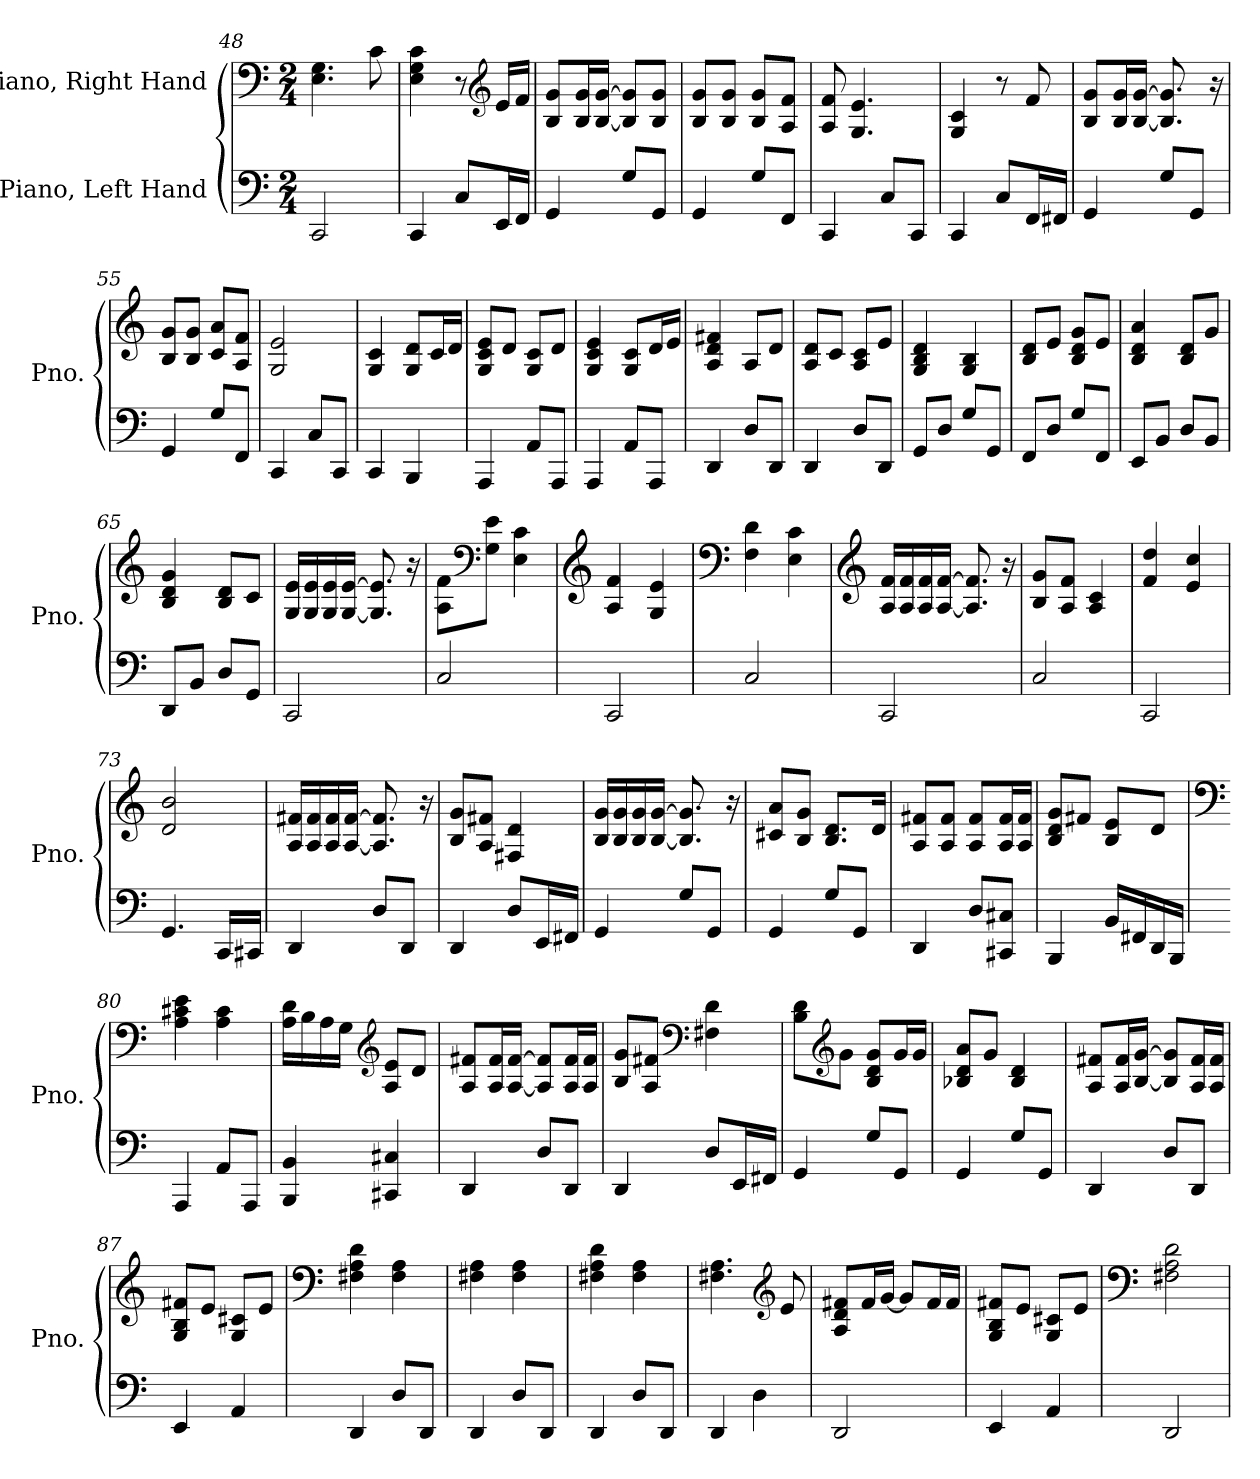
**kern	**kern
*part2	*part1
*staff2	*staff1
*I"Piano, Left Hand	*I"Piano, Right Hand
*I'Pno.	*I'Pno.
*clefF4	*clefF4
*k[]	*k[]
*M2/4	*M2/4
=48	=48
2CC/	4.E\ 4.G\
.	8c\
=49	=49
4CC/	4E\ 4G\ 4c\
8C/L	8r
*	*clefG2
16EE/L	16e/LL
16FF/JJ	16f/JJ
=50	=50
4GG/	8B/ 8g/L
.	16B/ 16g/L
.	[16B/ [16g/JJ
8G/L	8B/] 8g/]L
8GG/J	8B/ 8g/J
=51	=51
4GG/	8B/ 8g/L
.	8B/ 8g/J
8G/L	8B/ 8g/L
8FF/J	8A/ 8f/J
=52	=52
4CC/	8A/ 8f/
.	4.G/ 4.e/
8C/L	.
8CC/J	.
!!LO:LB:g=z
=53	=53
4CC/	4G/ 4c/
8C/L	8r
16FF/L	8f/
16FF#X/JJ	.
=54	=54
4GG/	8B/ 8g/L
.	16B/ 16g/L
.	[16B/ [16g/JJ
8G/L	8.B/] 8.g/]
8GG/J	.
.	16r
=55	=55
4GG/	8B/ 8g/L
.	8B/ 8g/J
8G/L	8c/ 8a/L
8FF/J	8A/ 8f/J
=56	=56
4CC/	2G/ 2e/
8C/L	.
8CC/J	.
=57	=57
4CC/	4G/ 4c/
4BBB/	8G/ 8d/L
.	16c/L
.	16d/JJ
=58	=58
4AAA/	8G/ 8c/ 8e/L
.	8d/J
8AA/L	8G/ 8c/L
8AAA/J	8d/J
=59	=59
4AAA/	4G/ 4c/ 4e/
8AA/L	8G/ 8c/L
8AAA/J	16d/L
.	16e/JJ
!!LO:LB:g=z
=60	=60
4DD/	4A/ 4d/ 4f#X/
8D/L	8A/L
8DD/J	8d/J
=61	=61
4DD/	8A/ 8d/L
.	8c/J
8D/L	8A/ 8c/L
8DD/J	8e/J
=62	=62
8GG/L	4G/ 4B/ 4d/
8D/J	.
8G/L	4G/ 4B/
8GG/J	.
=63	=63
8FF/L	8B/ 8d/L
8D/J	8e/J
8G/L	8B/ 8d/ 8g/L
8FF/J	8e/J
=64	=64
8EE/L	4B/ 4d/ 4a/
8BB/J	.
8D/L	8B/ 8d/L
8BB/J	8g/J
=65	=65
8DD/L	4B/ 4d/ 4g/
8BB/J	.
8D/L	8B/ 8d/L
8GG/J	8c/J
=66	=66
2CC/	16G/ 16e/LL
.	16G/ 16e/
.	16G/ 16e/
.	[16G/ [16e/JJ
.	8.G/] 8.e/]
.	16r
!!LO:LB:g=z
=67	=67
2C/	8A\ 8f\L
*	*clefF4
.	8G\ 8e\J
.	4E\ 4c\
=68	=68
*	*clefG2
2CC/	4A/ 4f/
.	4G/ 4e/
=69	=69
*	*clefF4
2C/	4F\ 4d\
.	4E\ 4c\
=70	=70
*	*clefG2
2CC/	16A/ 16f/LL
.	16A/ 16f/
.	16A/ 16f/
.	[16A/ [16f/JJ
.	8.A/] 8.f/]
.	16r
=71	=71
2C/	8B/ 8g/L
.	8A/ 8f/J
.	4A/ 4c/
=72	=72
2CC/	4f/ 4dd/
.	4e/ 4cc/
=73	=73
4.GG/	2d/ 2b/
16CC/LL	.
16CC#X/JJ	.
!!LO:LB:g=z
=74	=74
4DD/	16A/ 16f#X/LL
.	16A/ 16f#/
.	16A/ 16f#/
.	[16A/ [16f#/JJ
8D/L	8.A/] 8.f#/]
8DD/J	.
.	16r
=75	=75
4DD/	8B/ 8g/L
.	8A/ 8f#X/J
8D/L	4F#X/ 4d/
16EE/L	.
16FF#X/JJ	.
=76	=76
4GG/	16B/ 16g/LL
.	16B/ 16g/
.	16B/ 16g/
.	[16B/ [16g/JJ
8G/L	8.B/] 8.g/]
8GG/J	.
.	16r
=77	=77
4GG/	8c#X/ 8a/L
.	8B/ 8g/J
8G/L	8.B/ 8.d/L
8GG/J	.
.	16d/Jk
=78	=78
4DD/	8A/ 8f#X/L
.	8A/ 8f#/J
8D/L	8A/ 8f#/L
8CC#X/ 8C#X/J	16A/ 16f#/L
.	16A/ 16f#/JJ
!!LO:PB:g=z
=79	=79
4BBB/	8B/ 8d/ 8g/L
.	8f#X/J
16BB/LL	8B/ 8e/L
16FF#X/	.
16DD/	8d/J
16BBB/JJ	.
=80	=80
*	*clefF4
4AAA/	4A\ 4c#X\ 4e\
8AA/L	4A\ 4c#\
8AAA/J	.
=81	=81
4BBB/ 4BB/	16A\ 16d\LL
.	16B\
.	16A\
.	16G\JJ
*	*clefG2
4CC#X/ 4C#X/	8A/ 8e/L
.	8d/J
=82	=82
4DD/	8A/ 8f#X/L
.	16A/ 16f#/L
.	[16A/ [16f#/JJ
8D/L	8A/] 8f#/]L
8DD/J	16A/ 16f#/L
.	16A/ 16f#/JJ
=83	=83
4DD/	8B/ 8g/L
.	8A/ 8f#X/J
*	*clefF4
8D/L	4F#X\ 4d\
16EE/L	.
16FF#X/JJ	.
!!LO:LB:g=z
=84	=84
4GG/	8B\ 8d\L
*	*clefG2
.	8g\J
8G/L	8B/ 8d/ 8g/L
8GG/J	16g/L
.	16g/JJ
=85	=85
4GG/	8B-X/ 8d/ 8a/L
.	8g/J
8G/L	4B-/ 4d/
8GG/J	.
=86	=86
4DD/	8A/ 8f#X/L
.	16A/ 16f#/L
.	[16B/ [16g/JJ
8D/L	8B/] 8g/]L
8DD/J	16A/ 16f#/L
.	16A/ 16f#/JJ
=87	=87
4EE/	8G/ 8B/ 8f#X/L
.	8e/J
4AA/	8G/ 8c#X/L
.	8e/J
=88	=88
*	*clefF4
4DD/	4F#X\ 4A\ 4d\
8D/L	4F#\ 4A\
8DD/J	.
=89	=89
4DD/	4F#X\ 4A\
8D/L	4F#\ 4A\
8DD/J	.
=90	=90
4DD/	4F#X\ 4A\ 4d\
8D/L	4F#\ 4A\
8DD/J	.
!!LO:LB:g=z
=91	=91
4DD/	4.F#X\ 4.A\
4D\	.
*	*clefG2
.	8e/
=92	=92
2DD/	8A/ 8d/ 8f#X/L
.	16f#/L
.	[16g/JJ
.	8g/L]
.	16f#/L
.	16f#/JJ
=93	=93
4EE/	8G/ 8B/ 8f#X/L
.	8e/J
4AA/	8G/ 8c#X/L
.	8e/J
=94	=94
*	*clefF4
2DD/	2F#X\ 2A\ 2d\
=	=
*-	*-
